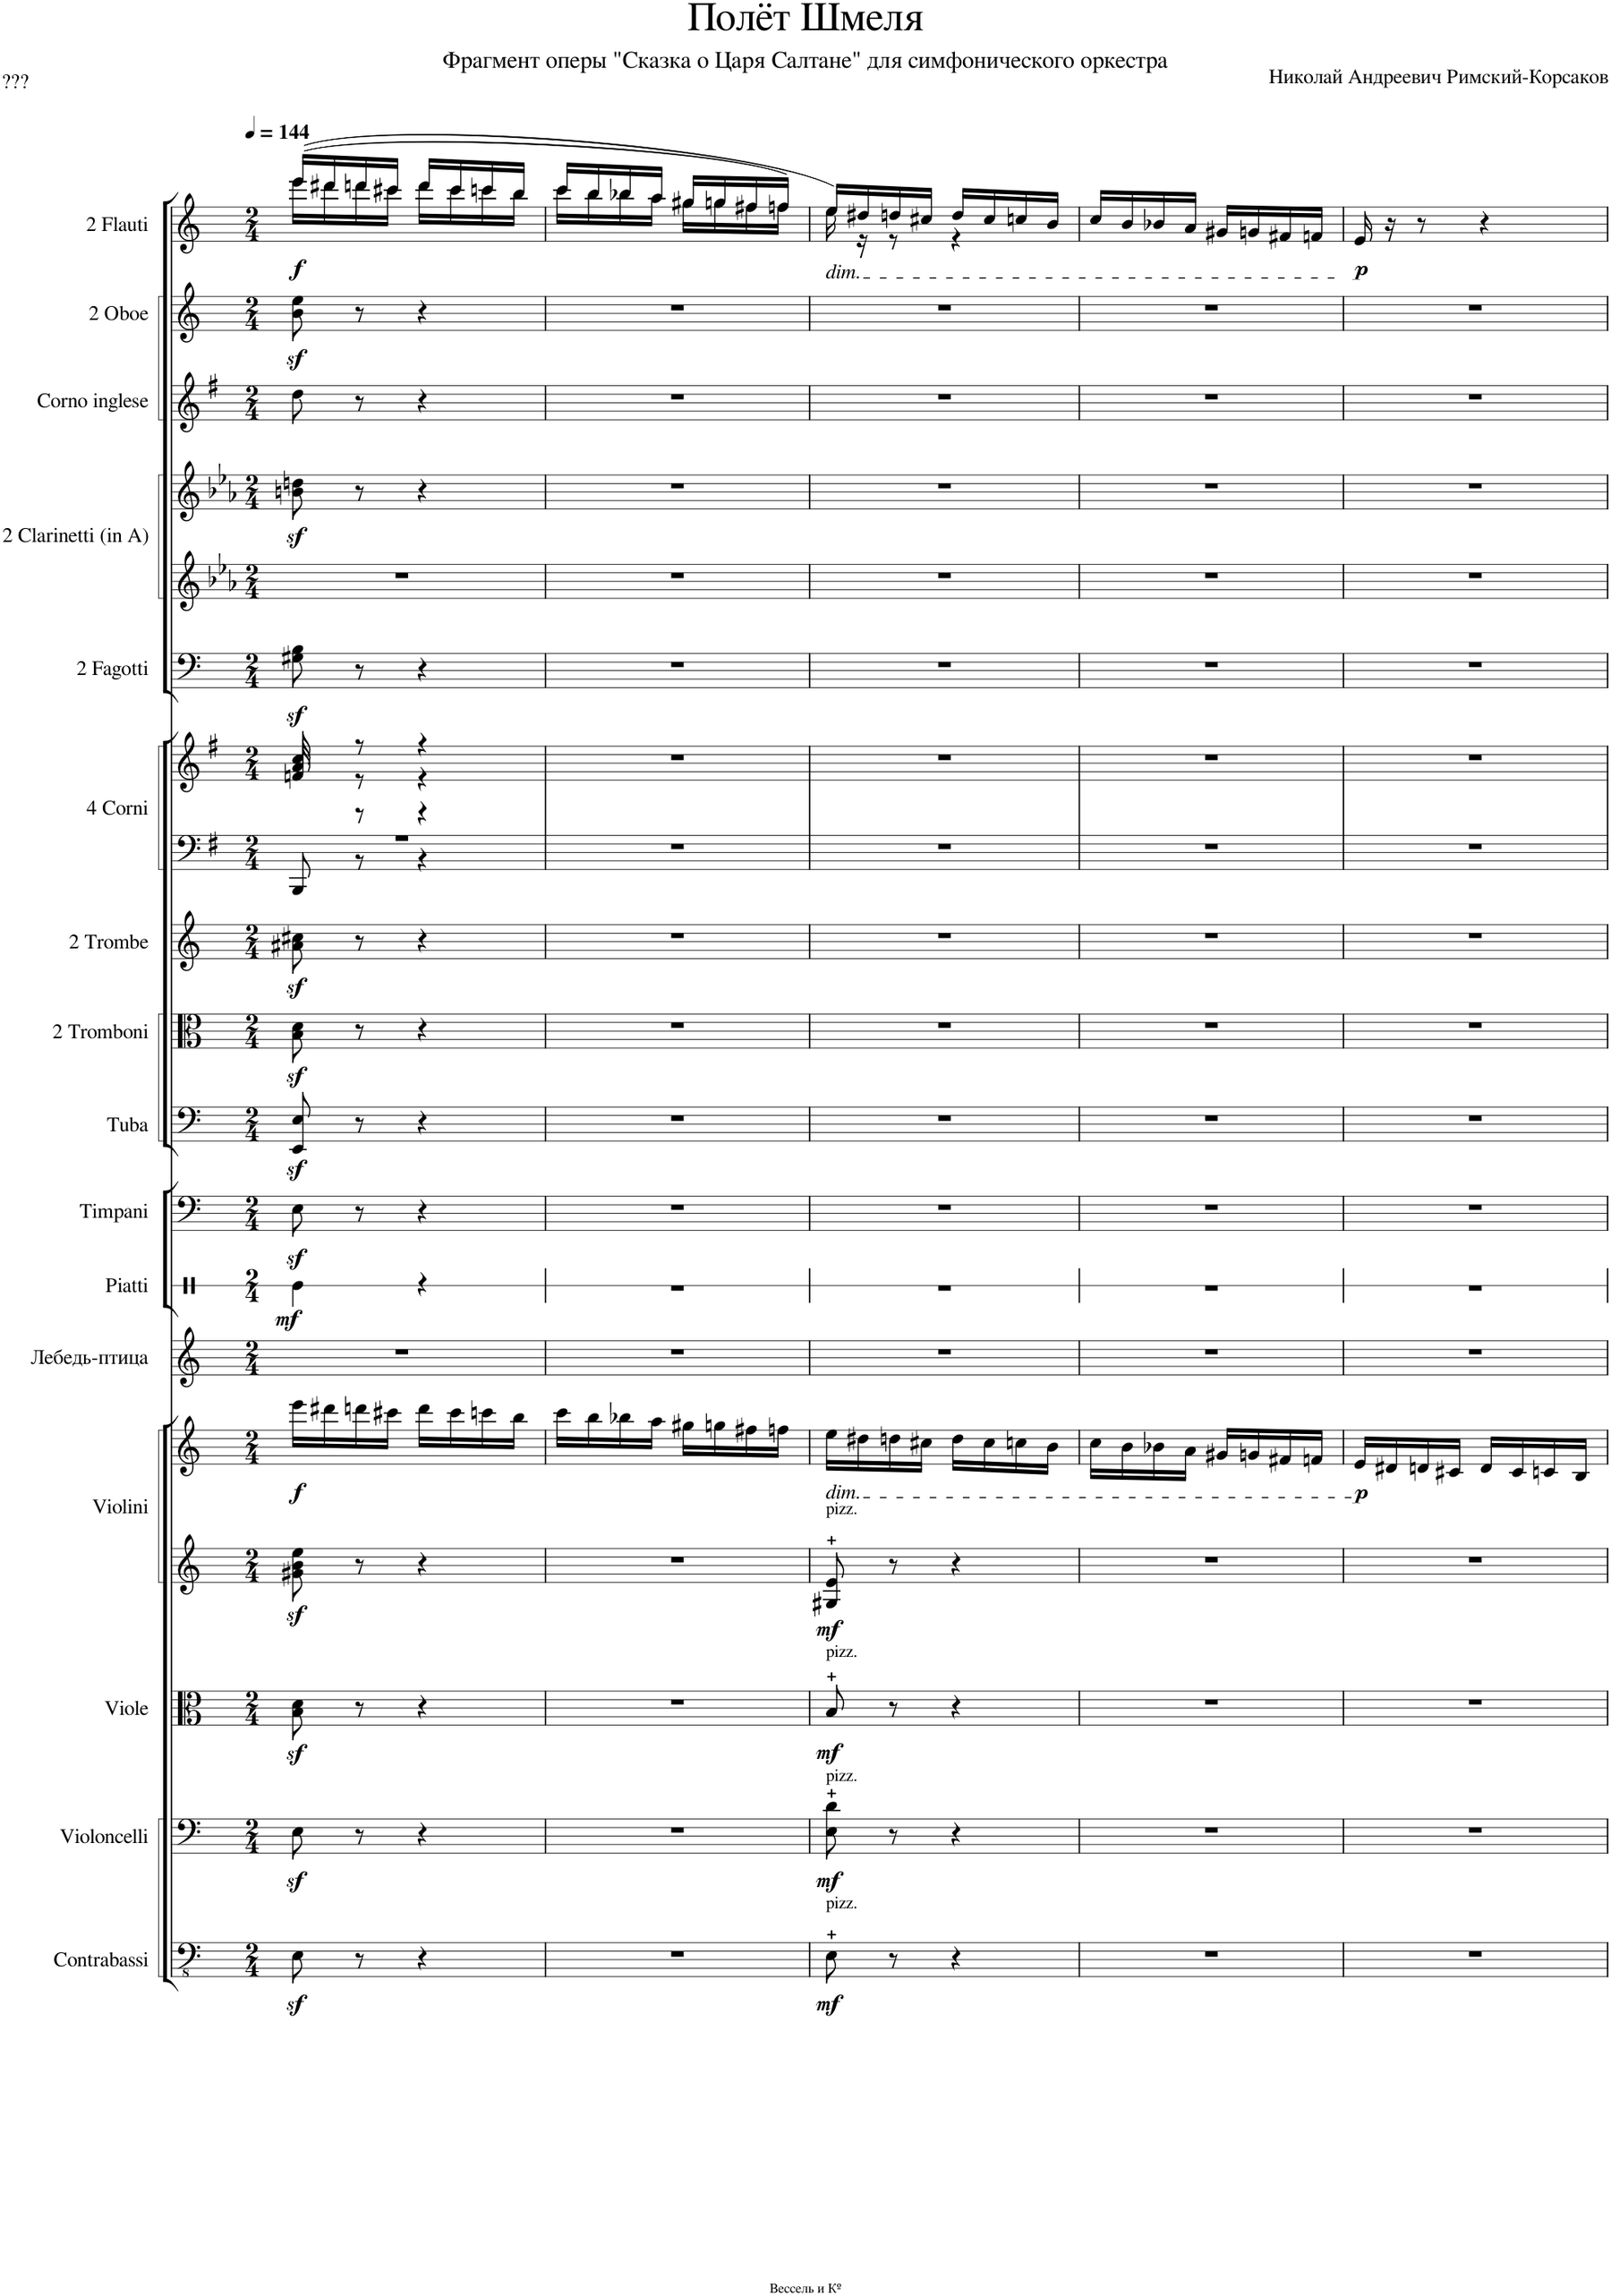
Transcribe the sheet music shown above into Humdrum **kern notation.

**kern	**dynam	**kern	**dynam	**kern	**dynam	**kern	**kern	**dynam	**kern	**kern	**dynam	**kern	**kern	**kern	**kern	**kern	**kern	**kern	**kern	**kern	**kern	**kern	**kern	**dynam
*part16	*part16	*part15	*part15	*part14	*part14	*part13	*part13	*part13	*part12	*part11	*part11	*part10	*part9	*part8	*part7	*part6	*part6	*part5	*part4	*part4	*part3	*part2	*part1	*part1
*staff19	*staff19	*staff18	*staff18	*staff17	*staff17	*staff16	*staff15	*staff15/16	*staff14	*staff13	*staff13	*staff12	*staff11	*staff10	*staff9	*staff8	*staff7	*staff6	*staff5	*staff4	*staff3	*staff2	*staff1	*staff1
*I"Contrabassi	*	*I"Violoncelli	*	*I"Viole	*	*I"Violini	*	*	*I"Лебедь-птица	*I"Piatti	*	*I"Timpani	*I"Tuba	*I"2 Tromboni	*I"2 Trombe	*I"4 Corni	*	*I"2 Fagotti	*I"2 Clarinetti (in A)	*	*I"Corno inglese	*I"2 Oboe	*I"2 Flauti	*
*I'Cb.	*	*I'Vc.	*	*I'Vl.	*	*I'V.	*	*	*	*I'P.	*	*I'Tp.	*I'Tb.	*I'Trbn.	*I'Trb.	*I'Cr.	*	*I'Fg.	*I'Cl.	*	*I'C. i.	*I'Ob.	*I'Fl.	*
*	*	*	*	*	*	*	*	*	*	*stria1	*	*	*	*	*	*	*	*	*	*	*	*	*	*
*clefFv4	*	*clefF4	*	*clefC3	*	*clefG2	*clefG2	*	*clefG2	*clefX	*	*clefF4	*clefF4	*clefC3	*clefG2	*clefF4	*clefG2	*clefF4	*clefG2	*clefG2	*clefG2	*clefG2	*clefG2	*
*Trd7c12	*	*	*	*	*	*	*	*	*	*	*	*	*	*	*Trd1c2	*Trd4c7	*Trd4c7	*	*Trd2c3	*Trd2c3	*Trd4c7	*	*	*
*k[]	*	*k[]	*	*k[]	*	*k[]	*k[]	*	*k[]	*k[]	*	*k[]	*k[]	*k[]	*k[]	*k[f#]	*k[f#]	*k[]	*k[b-e-a-]	*k[b-e-a-]	*k[f#]	*k[]	*k[]	*
*M2/4	*	*M2/4	*	*M2/4	*	*M2/4	*M2/4	*	*M2/4	*M2/4	*	*M2/4	*M2/4	*M2/4	*M2/4	*M2/4	*M2/4	*M2/4	*M2/4	*M2/4	*M2/4	*M2/4	*M2/4	*
*MM144	*	*MM144	*	*MM144	*	*MM144	*MM144	*	*MM144	*MM144	*	*MM144	*MM144	*MM144	*MM144	*MM144	*MM144	*MM144	*MM144	*MM144	*MM144	*MM144	*MM144	*
=1	=1	=1	=1	=1	=1	=1	=1	=1	=1	=1	=1	=1	=1	=1	=1	=1	=1	=1	=1	=1	=1	=1	=1	=1
*	*	*	*	*	*	*	*	*	*	*	*	*	*	*	*	*^	*^	*	*	*	*	*	*^	*
*	*	*	*	*	*	*	*	*	*	*	*	*	*	*	*	*	*	*	*^	*	*	*	*	*	*	*	*
!	!	!	!	!	!	!	!	!LO:DY:b	!	!	!LO:DY:b	!	!	!	!	!	!	!	!	!	!	!	!	!	!	!	!	!LO:DY:b
8EEz<\	.	8Ez<\	.	8B\z< 8d\z<	.	8g#X\z< 8b\z< 8ee\z<	16eee\LL	f	2r	4Re\	mf	8Ez<\	8EE/z< 8E/z<	8B\z< 8d\z<	8a#X\z< 8cc#X\z<	2r	8BBB/	8cc/	8a/	8fn/	8G#X\z< 8B\z<	2r	8bn\z< 8ddn\z<	8dd\	8b\z< 8ee\z<	((16eee/LL	16eee\LL	f
.	.	.	.	.	.	.	16ddd#X\	.	.	.	.	.	.	.	.	.	.	.	.	.	.	.	.	.	.	16ddd#X/	16ddd#X\	.
8r	.	8r	.	8r	.	8r	16dddn\	.	.	.	.	8r	8r	8r	8r	.	8r	8r	8r	8r	8r	.	8r	8r	8r	16dddn/	16dddn\	.
.	.	.	.	.	.	.	16ccc#X\JJ	.	.	.	.	.	.	.	.	.	.	.	.	.	.	.	.	.	.	16ccc#X/JJ	16ccc#X\JJ	.
4r	.	4r	.	4r	.	4r	16ddd\LL	.	.	4r	.	4r	4r	4r	4r	.	4r	4r	4r	4r	4r	.	4r	4r	4r	16ddd/LL	16ddd\LL	.
.	.	.	.	.	.	.	16ccc#\	.	.	.	.	.	.	.	.	.	.	.	.	.	.	.	.	.	.	16ccc#/	16ccc#\	.
.	.	.	.	.	.	.	16cccn\	.	.	.	.	.	.	.	.	.	.	.	.	.	.	.	.	.	.	16cccn/	16cccn\	.
.	.	.	.	.	.	.	16bb\JJ	.	.	.	.	.	.	.	.	.	.	.	.	.	.	.	.	.	.	16bb/JJ	16bb\JJ	.
*	*	*	*	*	*	*	*	*	*	*	*	*	*	*	*	*v	*v	*	*	*	*	*	*	*	*	*	*	*
*	*	*	*	*	*	*	*	*	*	*	*	*	*	*	*	*	*v	*v	*v	*	*	*	*	*	*	*	*
=2	=2	=2	=2	=2	=2	=2	=2	=2	=2	=2	=2	=2	=2	=2	=2	=2	=2	=2	=2	=2	=2	=2	=2	=2	=2
2r	.	2r	.	2r	.	2r	16ccc\LL	.	2r	2r	.	2r	2r	2r	2r	2r	2r	2r	2r	2r	2r	2r	16ccc/LL	16ccc\LL	.
.	.	.	.	.	.	.	16bb\	.	.	.	.	.	.	.	.	.	.	.	.	.	.	.	16bb/	16bb\	.
.	.	.	.	.	.	.	16bb-X\	.	.	.	.	.	.	.	.	.	.	.	.	.	.	.	16bb-X/	16bb-X\	.
.	.	.	.	.	.	.	16aa\JJ	.	.	.	.	.	.	.	.	.	.	.	.	.	.	.	16aa/JJ	16aa\JJ	.
.	.	.	.	.	.	.	16gg#X\LL	.	.	.	.	.	.	.	.	.	.	.	.	.	.	.	16gg#X/LL	16gg#X\LL	.
.	.	.	.	.	.	.	16ggn\	.	.	.	.	.	.	.	.	.	.	.	.	.	.	.	16ggn/	16ggn\	.
.	.	.	.	.	.	.	16ff#X\	.	.	.	.	.	.	.	.	.	.	.	.	.	.	.	16ff#X/	16ff#X\	.
.	.	.	.	.	.	.	16ffn\JJ	.	.	.	.	.	.	.	.	.	.	.	.	.	.	.	16ffn/JJ)	16ffn\JJ	.
=3	=3	=3	=3	=3	=3	=3	=3	=3	=3	=3	=3	=3	=3	=3	=3	=3	=3	=3	=3	=3	=3	=3	=3	=3	=3
!	!	!	!	!	!	!	!	!	!	!	!	!	!	!	!	!	!	!	!	!	!	!	!LO:TX:b:i:t=dim.	!	!
!	!	!	!	!	!	!	!LO:TX:b:i:t=dim.	!	!	!	!	!	!	!	!	!	!	!	!	!	!	!	!	!	!
!	!	!	!	!	!	!LO:TX:a:t=pizz.	!	!	!	!	!	!	!	!	!	!	!	!	!	!	!	!	!	!	!
!	!	!	!	!LO:TX:a:t=pizz.	!	!	!	!	!	!	!	!	!	!	!	!	!	!	!	!	!	!	!	!	!
!	!	!LO:TX:a:t=pizz.	!	!	!	!	!	!	!	!	!	!	!	!	!	!	!	!	!	!	!	!	!	!	!
!LO:TX:a:t=pizz.	!	!	!	!	!	!	!	!	!	!	!	!	!	!	!	!	!	!	!	!	!	!	!	!	!
!	!LO:DY:b	!	!LO:DY:b	!	!LO:DY:b	!	!	!LO:DY:b=2	!	!	!	!	!	!	!	!	!	!	!	!	!	!	!	!	!
8EE\	mf	8E\ 8d\	mf	8B/	mf	8G#X/ 8e/	16ee\LL	mf	2r	2r	.	2r	2r	2r	2r	2r	2r	2r	2r	2r	2r	2r	16ee/LL)	16ee\	.
.	.	.	.	.	.	.	16dd#X\	.	.	.	.	.	.	.	.	.	.	.	.	.	.	.	16dd#X/	16r	.
8r	.	8r	.	8r	.	8r	16ddn\	.	.	.	.	.	.	.	.	.	.	.	.	.	.	.	16ddn/	8r	.
.	.	.	.	.	.	.	16cc#X\JJ	.	.	.	.	.	.	.	.	.	.	.	.	.	.	.	16cc#X/JJ	.	.
4r	.	4r	.	4r	.	4r	16dd\LL	.	.	.	.	.	.	.	.	.	.	.	.	.	.	.	16dd/LL	4r	.
.	.	.	.	.	.	.	16cc#\	.	.	.	.	.	.	.	.	.	.	.	.	.	.	.	16cc#/	.	.
.	.	.	.	.	.	.	16ccn\	.	.	.	.	.	.	.	.	.	.	.	.	.	.	.	16ccn/	.	.
.	.	.	.	.	.	.	16b\JJ	.	.	.	.	.	.	.	.	.	.	.	.	.	.	.	16b/JJ	.	.
*	*	*	*	*	*	*	*	*	*	*	*	*	*	*	*	*	*	*	*	*	*	*	*v	*v	*
=4	=4	=4	=4	=4	=4	=4	=4	=4	=4	=4	=4	=4	=4	=4	=4	=4	=4	=4	=4	=4	=4	=4	=4	=4
2r	.	2r	.	2r	.	2r	16cc\LL	.	2r	2r	.	2r	2r	2r	2r	2r	2r	2r	2r	2r	2r	2r	16cc/LL	.
.	.	.	.	.	.	.	16b\	.	.	.	.	.	.	.	.	.	.	.	.	.	.	.	16b/	.
.	.	.	.	.	.	.	16b-X\	.	.	.	.	.	.	.	.	.	.	.	.	.	.	.	16b-X/	.
.	.	.	.	.	.	.	16a\JJ	.	.	.	.	.	.	.	.	.	.	.	.	.	.	.	16a/JJ	.
.	.	.	.	.	.	.	16g#X/LL	.	.	.	.	.	.	.	.	.	.	.	.	.	.	.	16g#X/LL	.
.	.	.	.	.	.	.	16gn/	.	.	.	.	.	.	.	.	.	.	.	.	.	.	.	16gn/	.
.	.	.	.	.	.	.	16f#X/	.	.	.	.	.	.	.	.	.	.	.	.	.	.	.	16f#X/	.
.	.	.	.	.	.	.	16fn/JJ	.	.	.	.	.	.	.	.	.	.	.	.	.	.	.	16fn/JJ	.
=5	=5	=5	=5	=5	=5	=5	=5	=5	=5	=5	=5	=5	=5	=5	=5	=5	=5	=5	=5	=5	=5	=5	=5	=5
!	!	!	!	!	!	!	!	!LO:DY:b	!	!	!	!	!	!	!	!	!	!	!	!	!	!	!	!LO:DY:b
2r	.	2r	.	2r	.	2r	16e/LL	p	2r	2r	.	2r	2r	2r	2r	2r	2r	2r	2r	2r	2r	2r	16e/	p
.	.	.	.	.	.	.	16d#X/	.	.	.	.	.	.	.	.	.	.	.	.	.	.	.	16r	.
.	.	.	.	.	.	.	16dn/	.	.	.	.	.	.	.	.	.	.	.	.	.	.	.	8r	.
.	.	.	.	.	.	.	16c#X/JJ	.	.	.	.	.	.	.	.	.	.	.	.	.	.	.	.	.
.	.	.	.	.	.	.	16d/LL	.	.	.	.	.	.	.	.	.	.	.	.	.	.	.	4r	.
.	.	.	.	.	.	.	16c#/	.	.	.	.	.	.	.	.	.	.	.	.	.	.	.	.	.
.	.	.	.	.	.	.	16cn/	.	.	.	.	.	.	.	.	.	.	.	.	.	.	.	.	.
.	.	.	.	.	.	.	16B/JJ	.	.	.	.	.	.	.	.	.	.	.	.	.	.	.	.	.
=	=	=	=	=	=	=	=	=	=	=	=	=	=	=	=	=	=	=	=	=	=	=	=	=
*-	*-	*-	*-	*-	*-	*-	*-	*-	*-	*-	*-	*-	*-	*-	*-	*-	*-	*-	*-	*-	*-	*-	*-	*-
